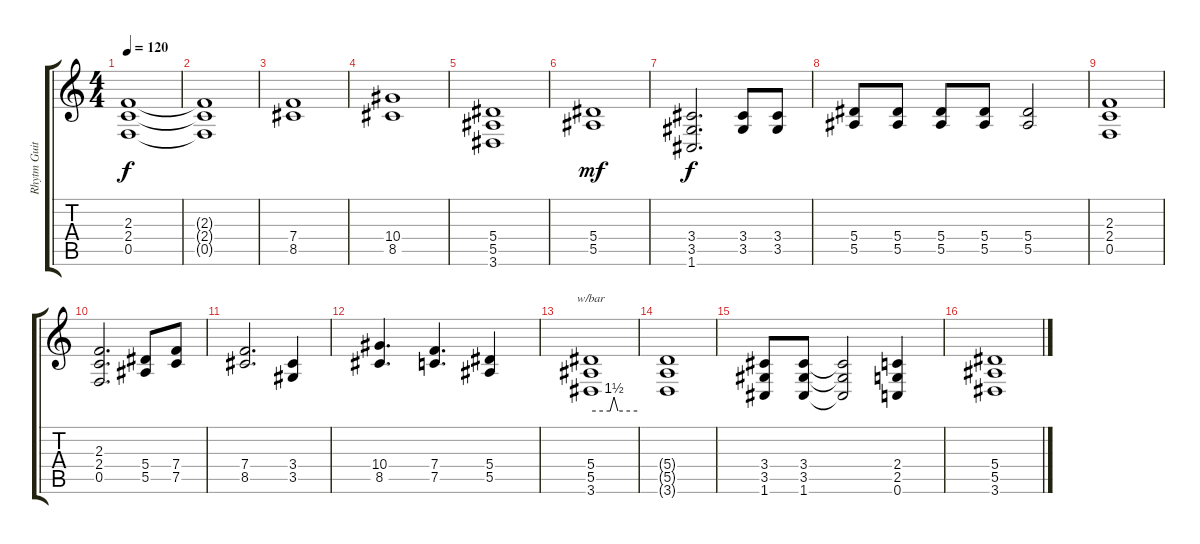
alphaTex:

\track ("Rhytm Guitar" "Rhytm Guit") {instrument distortionguitar}
\staff {score tabs}
\tuning (C4 G3 Eb3 Bb2 F2 C2) {hide}
\ts (4 4)
\tempo 120
\clef g2
\ks c
(2.3 2.4 0.5).1{dy f} |
(2.3{t} 2.4{t} 0.5{t}).1 |
(7.4 8.5).1 |
(10.4 8.5).1 |
(5.4 5.5 3.6).1 |
(5.4 5.5).1{dy mf} |
(3.4 3.5 1.6).2{d dy f} (3.4 3.5).8 (3.4 3.5).8 |
(5.4 5.5).8 (5.4 5.5).8 (5.4 5.5).8 (5.4 5.5).8 (5.4 5.5).2 |
(2.3 2.4 0.5).1 |
(2.3 2.4 0.5).2{d} (5.4 5.5).8 (7.4 7.5).8 |
(7.4 8.5).2{d} (3.4 3.5).4 |
(10.4 8.5).4{d} (7.4 7.5).4{d} (5.4 5.5).4 |
(5.4 5.5 3.6).1{tbe (custom default 0 0 25 0 30 6 35 0 60 0)} |
(5.4{t} 5.5{t} 3.6{t}).1 |
(3.4 3.5 1.6).8 (3.4 3.5 1.6).8 (3.4{t} 3.5{t} 1.6{t}).2 (2.4 2.5 0.6).4 |
(5.4 5.5 3.6).1
